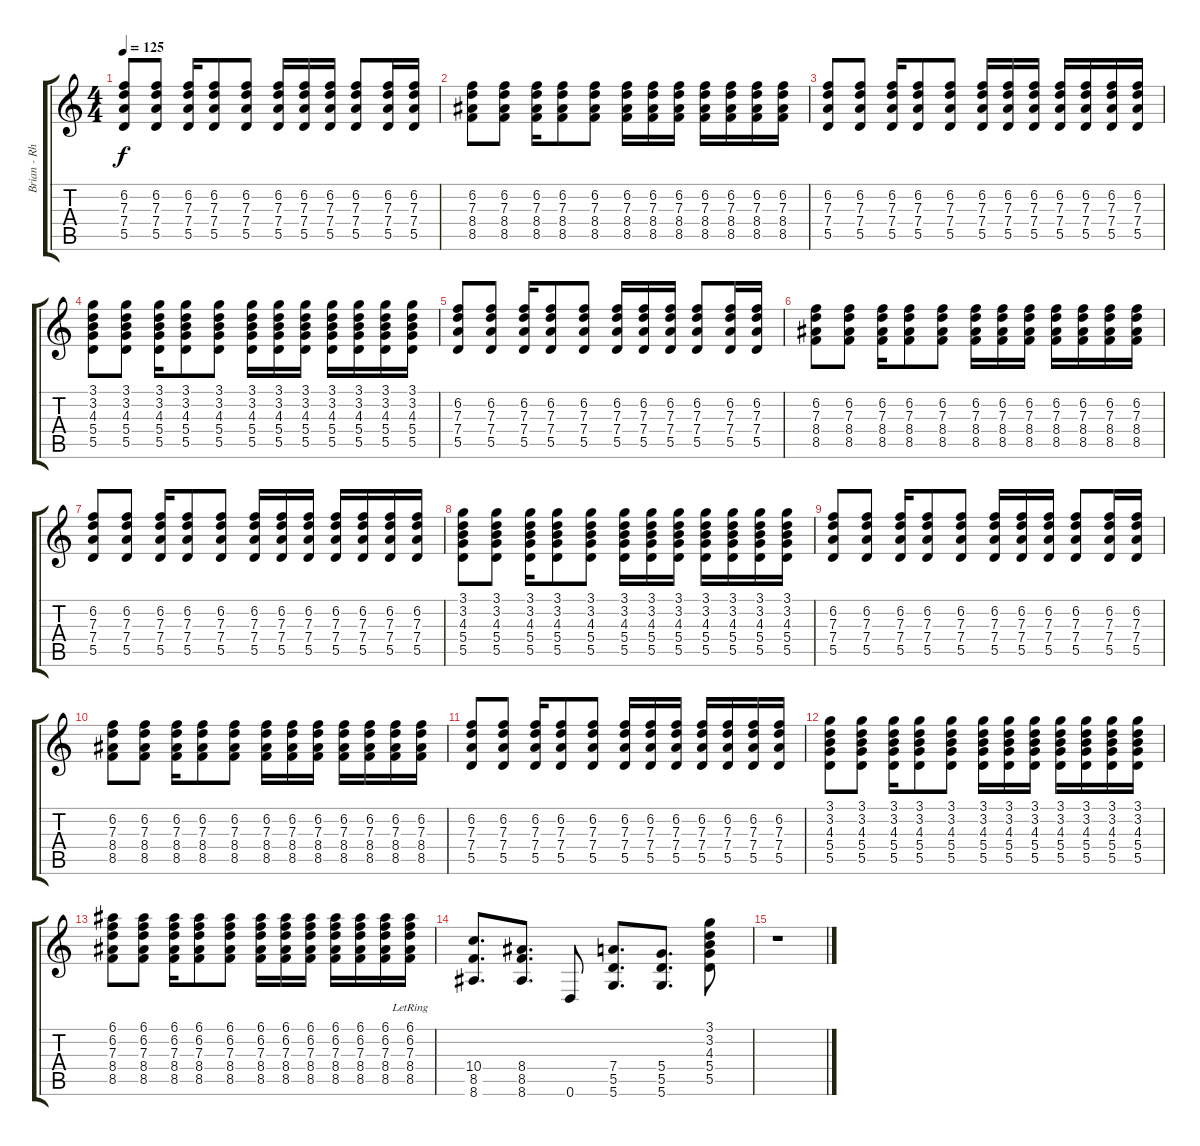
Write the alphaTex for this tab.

\track ("Brian - Rhythm Guitar II" "Brian - Rh") {instrument electricguitarjazz}
\staff {score tabs}
\tuning (E4 B3 G3 D3 A2 D2) {hide}
\ts (4 4)
\tempo 125
\clef g2
\ks c
(6.2 7.3 7.4 5.5).8{dy f} (6.2 7.3 7.4 5.5).8 (6.2 7.3 7.4 5.5).16 (6.2 7.3 7.4 5.5).8 (6.2 7.3 7.4 5.5).8 (6.2 7.3 7.4 5.5).16 (6.2 7.3 7.4 5.5).16 (6.2 7.3 7.4 5.5).16 (6.2 7.3 7.4 5.5).8 (6.2 7.3 7.4 5.5).16 (6.2 7.3 7.4 5.5).16 |
(6.2 7.3 8.4 8.5).8 (6.2 7.3 8.4 8.5).8 (6.2 7.3 8.4 8.5).16 (6.2 7.3 8.4 8.5).8 (6.2 7.3 8.4 8.5).8 (6.2 7.3 8.4 8.5).16 (6.2 7.3 8.4 8.5).16 (6.2 7.3 8.4 8.5).16 (6.2 7.3 8.4 8.5).16 (6.2 7.3 8.4 8.5).16 (6.2 7.3 8.4 8.5).16 (6.2 7.3 8.4 8.5).16 |
(6.2 7.3 7.4 5.5).8 (6.2 7.3 7.4 5.5).8 (6.2 7.3 7.4 5.5).16 (6.2 7.3 7.4 5.5).8 (6.2 7.3 7.4 5.5).8 (6.2 7.3 7.4 5.5).16 (6.2 7.3 7.4 5.5).16 (6.2 7.3 7.4 5.5).16 (6.2 7.3 7.4 5.5).16 (6.2 7.3 7.4 5.5).16 (6.2 7.3 7.4 5.5).16 (6.2 7.3 7.4 5.5).16 |
(3.1 3.2 4.3 5.4 5.5).8 (3.1 3.2 4.3 5.4 5.5).8 (3.1 3.2 4.3 5.4 5.5).16 (3.1 3.2 4.3 5.4 5.5).8 (3.1 3.2 4.3 5.4 5.5).8 (3.1 3.2 4.3 5.4 5.5).16 (3.1 3.2 4.3 5.4 5.5).16 (3.1 3.2 4.3 5.4 5.5).16 (3.1 3.2 4.3 5.4 5.5).16 (3.1 3.2 4.3 5.4 5.5).16 (3.1 3.2 4.3 5.4 5.5).16 (3.1 3.2 4.3 5.4 5.5).16 |
(6.2 7.3 7.4 5.5).8 (6.2 7.3 7.4 5.5).8 (6.2 7.3 7.4 5.5).16 (6.2 7.3 7.4 5.5).8 (6.2 7.3 7.4 5.5).8 (6.2 7.3 7.4 5.5).16 (6.2 7.3 7.4 5.5).16 (6.2 7.3 7.4 5.5).16 (6.2 7.3 7.4 5.5).8 (6.2 7.3 7.4 5.5).16 (6.2 7.3 7.4 5.5).16 |
(6.2 7.3 8.4 8.5).8 (6.2 7.3 8.4 8.5).8 (6.2 7.3 8.4 8.5).16 (6.2 7.3 8.4 8.5).8 (6.2 7.3 8.4 8.5).8 (6.2 7.3 8.4 8.5).16 (6.2 7.3 8.4 8.5).16 (6.2 7.3 8.4 8.5).16 (6.2 7.3 8.4 8.5).16 (6.2 7.3 8.4 8.5).16 (6.2 7.3 8.4 8.5).16 (6.2 7.3 8.4 8.5).16 |
(6.2 7.3 7.4 5.5).8 (6.2 7.3 7.4 5.5).8 (6.2 7.3 7.4 5.5).16 (6.2 7.3 7.4 5.5).8 (6.2 7.3 7.4 5.5).8 (6.2 7.3 7.4 5.5).16 (6.2 7.3 7.4 5.5).16 (6.2 7.3 7.4 5.5).16 (6.2 7.3 7.4 5.5).16 (6.2 7.3 7.4 5.5).16 (6.2 7.3 7.4 5.5).16 (6.2 7.3 7.4 5.5).16 |
(3.1 3.2 4.3 5.4 5.5).8 (3.1 3.2 4.3 5.4 5.5).8 (3.1 3.2 4.3 5.4 5.5).16 (3.1 3.2 4.3 5.4 5.5).8 (3.1 3.2 4.3 5.4 5.5).8 (3.1 3.2 4.3 5.4 5.5).16 (3.1 3.2 4.3 5.4 5.5).16 (3.1 3.2 4.3 5.4 5.5).16 (3.1 3.2 4.3 5.4 5.5).16 (3.1 3.2 4.3 5.4 5.5).16 (3.1 3.2 4.3 5.4 5.5).16 (3.1 3.2 4.3 5.4 5.5).16 |
(6.2 7.3 7.4 5.5).8 (6.2 7.3 7.4 5.5).8 (6.2 7.3 7.4 5.5).16 (6.2 7.3 7.4 5.5).8 (6.2 7.3 7.4 5.5).8 (6.2 7.3 7.4 5.5).16 (6.2 7.3 7.4 5.5).16 (6.2 7.3 7.4 5.5).16 (6.2 7.3 7.4 5.5).8 (6.2 7.3 7.4 5.5).16 (6.2 7.3 7.4 5.5).16 |
(6.2 7.3 8.4 8.5).8 (6.2 7.3 8.4 8.5).8 (6.2 7.3 8.4 8.5).16 (6.2 7.3 8.4 8.5).8 (6.2 7.3 8.4 8.5).8 (6.2 7.3 8.4 8.5).16 (6.2 7.3 8.4 8.5).16 (6.2 7.3 8.4 8.5).16 (6.2 7.3 8.4 8.5).16 (6.2 7.3 8.4 8.5).16 (6.2 7.3 8.4 8.5).16 (6.2 7.3 8.4 8.5).16 |
(6.2 7.3 7.4 5.5).8 (6.2 7.3 7.4 5.5).8 (6.2 7.3 7.4 5.5).16 (6.2 7.3 7.4 5.5).8 (6.2 7.3 7.4 5.5).8 (6.2 7.3 7.4 5.5).16 (6.2 7.3 7.4 5.5).16 (6.2 7.3 7.4 5.5).16 (6.2 7.3 7.4 5.5).16 (6.2 7.3 7.4 5.5).16 (6.2 7.3 7.4 5.5).16 (6.2 7.3 7.4 5.5).16 |
(3.1 3.2 4.3 5.4 5.5).8 (3.1 3.2 4.3 5.4 5.5).8 (3.1 3.2 4.3 5.4 5.5).16 (3.1 3.2 4.3 5.4 5.5).8 (3.1 3.2 4.3 5.4 5.5).8 (3.1 3.2 4.3 5.4 5.5).16 (3.1 3.2 4.3 5.4 5.5).16 (3.1 3.2 4.3 5.4 5.5).16 (3.1 3.2 4.3 5.4 5.5).16 (3.1 3.2 4.3 5.4 5.5).16 (3.1 3.2 4.3 5.4 5.5).16 (3.1 3.2 4.3 5.4 5.5).16 |
(6.1 6.2 7.3 8.4 8.5).8 (6.1 6.2 7.3 8.4 8.5).8 (6.1 6.2 7.3 8.4 8.5).16 (6.1 6.2 7.3 8.4 8.5).8 (6.1 6.2 7.3 8.4 8.5).8 (6.1 6.2 7.3 8.4 8.5).16 (6.1 6.2 7.3 8.4 8.5).16 (6.1 6.2 7.3 8.4 8.5).16 (6.1 6.2 7.3 8.4 8.5).16 (6.1 6.2 7.3 8.4 8.5).16 (6.1 6.2 7.3 8.4 8.5).16 (6.1{lr} 6.2{lr} 7.3{lr} 8.4{lr} 8.5{lr}).16 |
(10.4 8.5 8.6).8{d} (8.4 8.5 8.6).8{d} 0.6.8 (7.4 5.5 5.6).8{d} (5.4 5.5 5.6).8{d} (3.1 3.2 4.3 5.4 5.5).8 |
r.1
